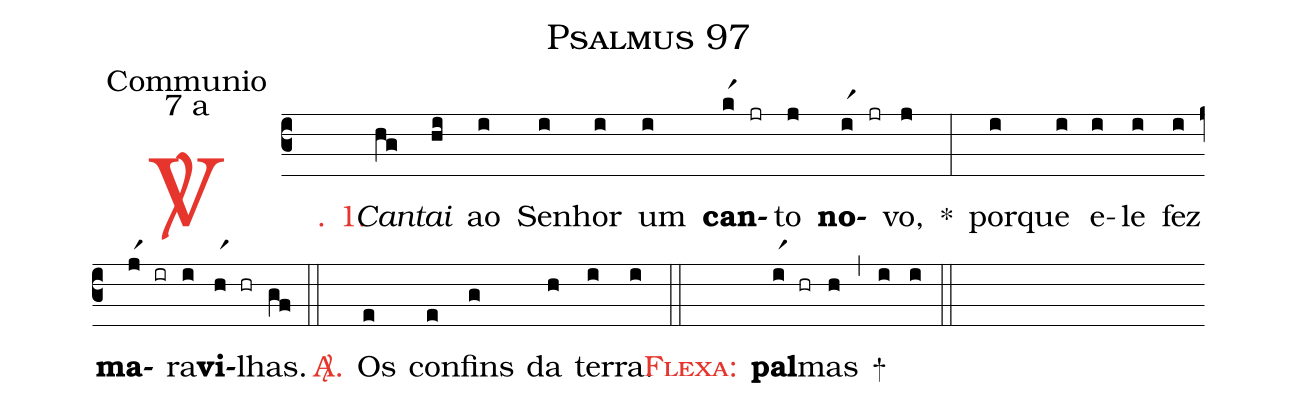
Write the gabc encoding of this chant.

name: Psalmus 97;
office-part: Communio;
mode: 7;
mode-differentia: a;
%%
(c3)

<c><sp>V/</sp>. 1.</c>() <i>Can</i>(hg)<i>tai</i>(hi) ao(i) Se(i)nhor(i) um(i) <b>can</b>(kr1 jr)to(j) <b>no</b>(ir1 jr)vo,(j) *(:) por(i)que(i) e(i)le(i) fez(i) <b>ma</b>(jr1 ir)ra(i)<b>vi</b>(hr1 hr)lhas.(gf)

(::)

<nlba><c><sp>A/</sp>.</c>() Os</nlba>(e) con(e)fins(g) da(h) ter(i)ra.(i)

(::)

<c><sc>Flexa</sc>:</c>() <b>pal</b>(ir1 hr)mas(h) (,) + (i) (i)

(::)
